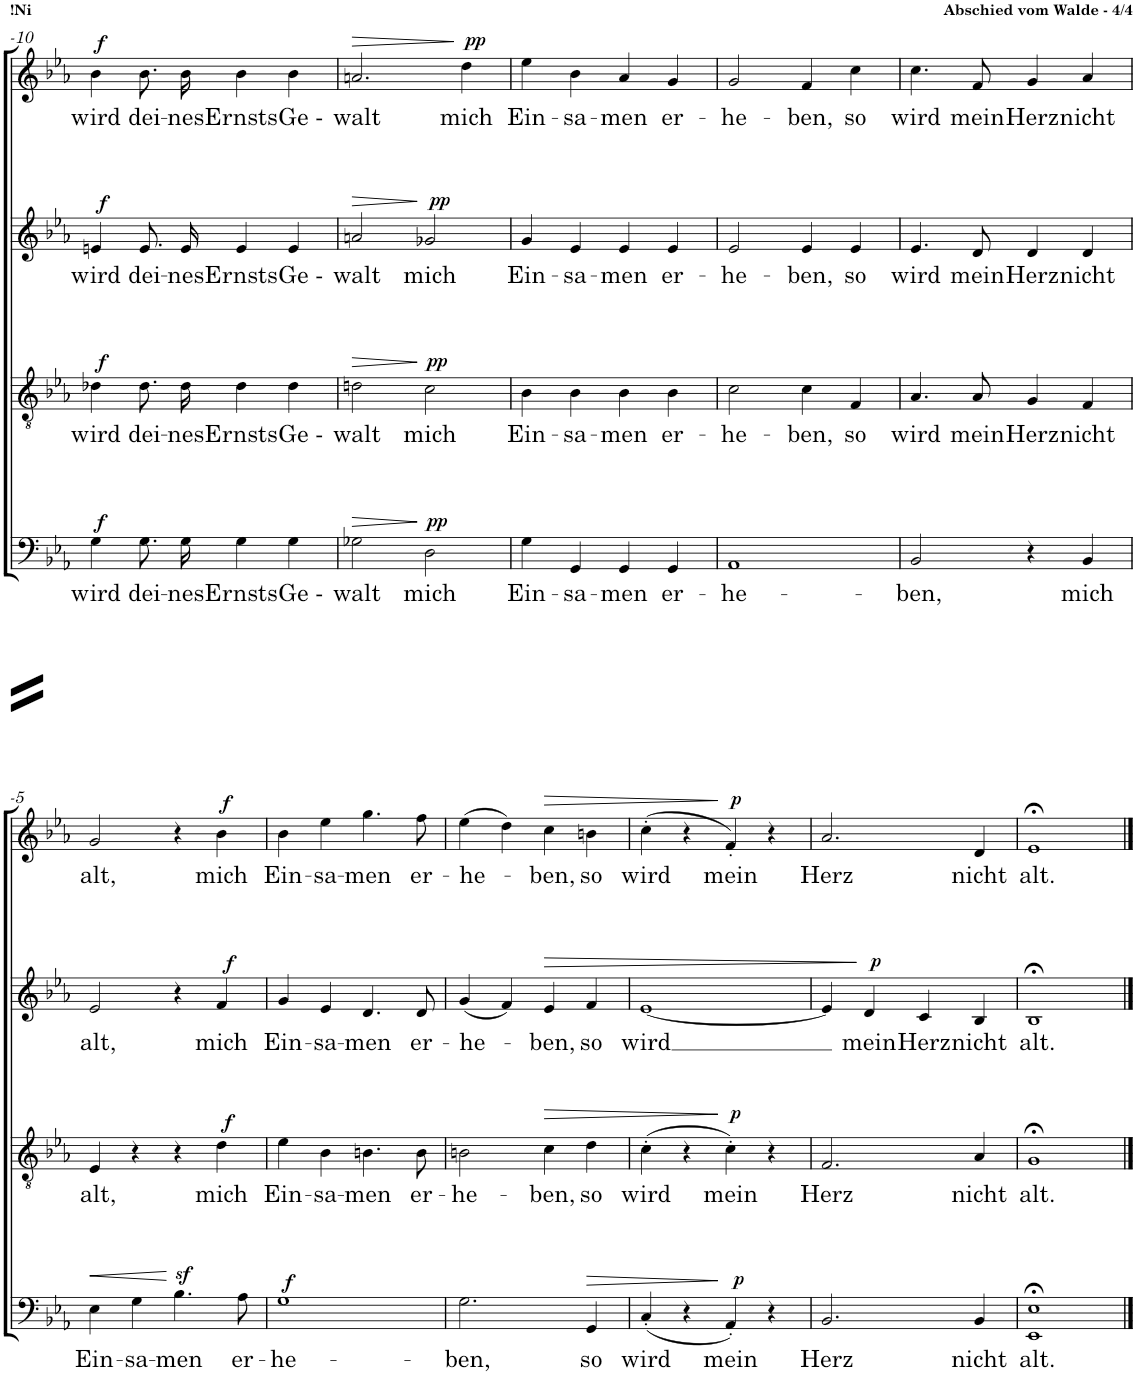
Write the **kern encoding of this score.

**kern	**text	**dynam	**kern	**text	**dynam	**kern	**text	**dynam	**kern	**text	**dynam
*part4	*part4	*part4	*part3	*part3	*part3	*part2	*part2	*part2	*part1	*part1	*part1
*staff4	*staff4	*staff4	*staff3	*staff3	*staff3	*staff2	*staff2	*staff2	*staff1	*staff1	*staff1
*I"Bass	*	*	*I"Tenor	*	*	*I"Alt	*	*	*I"Sopran	*	*
!!LO:PB:g=z
*clefF4	*	*	*clefGv2	*	*	*clefG2	*	*	*clefG2	*	*
*k[b-e-a-]	*	*	*k[b-e-a-]	*	*	*k[b-e-a-]	*	*	*k[b-e-a-]	*	*
*M4/4	*	*	*M4/4	*	*	*M4/4	*	*	*M4/4	*	*
=10-	=10-	=10-	=10-	=10-	=10-	=10-	=10-	=10-	=10-	=10-	=10-
!	!LO:LY:b	!LO:DY:a	!	!LO:LY:b	!LO:DY:a	!	!LO:LY:b	!LO:DY:a	!	!LO:LY:b	!LO:DY:a
4G\	wird	f	4d-X\	wird	f	4en/	wird	f	4b-\	wird	f
!	!LO:LY:b	!	!	!LO:LY:b	!	!	!LO:LY:b	!	!	!LO:LY:b	!
8.G\L	dei-	.	8.d-\L	dei-	.	8.e/L	dei-	.	8.b-\L	dei-	.
!	!LO:LY:b	!	!	!LO:LY:b	!	!	!LO:LY:b	!	!	!LO:LY:b	!
16G\Jk	nes	.	16d-\Jk	nes	.	16e/Jk	nes	.	16b-\Jk	nes	.
!	!LO:LY:b	!	!	!LO:LY:b	!	!	!LO:LY:b	!	!	!LO:LY:b	!
4G\	Ernsts	.	4d-\	Ernsts	.	4e/	Ernsts	.	4b-\	Ernsts	.
!	!LO:LY:b	!	!	!LO:LY:b	!	!	!LO:LY:b	!	!	!LO:LY:b	!
4G\	Ge -	.	4d-\	Ge -	.	4e/	Ge -	.	4b-\	Ge -	.
=9-	=9-	=9-	=9-	=9-	=9-	=9-	=9-	=9-	=9-	=9-	=9-
!	!LO:LY:b	!LO:HP:b	!	!LO:LY:b	!LO:HP:b	!	!LO:LY:b	!LO:HP:b	!	!LO:LY:b	!LO:HP:b
2G-X\	walt	>	2dn\	walt	>	2an/	walt	>	2.an/	walt	>
!	!LO:LY:b	!LO:DY:n=1:a	!	!LO:LY:b	!LO:DY:n=1:a	!	!LO:LY:b	!LO:DY:n=1:a	!	!	!
2D\	mich	] pp	2c\	mich	] pp	2g-X/	mich	] pp	.	.	.
!	!	!	!	!	!	!	!	!	!	!LO:LY:b	!LO:DY:n=1:a
.	.	.	.	.	.	.	.	.	4dd\	mich	] pp
=8-	=8-	=8-	=8-	=8-	=8-	=8-	=8-	=8-	=8-	=8-	=8-
!	!LO:LY:b	!	!	!LO:LY:b	!	!	!LO:LY:b	!	!	!LO:LY:b	!
4G\	Ein-	.	4B-\	Ein-	.	4g/	Ein-	.	4ee-\	Ein-	.
!	!LO:LY:b	!	!	!LO:LY:b	!	!	!LO:LY:b	!	!	!LO:LY:b	!
4GG/	sa-	.	4B-\	sa-	.	4e-/	sa-	.	4b-\	sa-	.
!	!LO:LY:b	!	!	!LO:LY:b	!	!	!LO:LY:b	!	!	!LO:LY:b	!
4GG/	men	.	4B-\	men	.	4e-/	men	.	4a-/	men	.
!	!LO:LY:b	!	!	!LO:LY:b	!	!	!LO:LY:b	!	!	!LO:LY:b	!
4GG/	er-	.	4B-\	er-	.	4e-/	er-	.	4g/	er-	.
=7-	=7-	=7-	=7-	=7-	=7-	=7-	=7-	=7-	=7-	=7-	=7-
!	!LO:LY:b	!	!	!LO:LY:b	!	!	!LO:LY:b	!	!	!LO:LY:b	!
1AA-	he-	.	2c\	he-	.	2e-/	he-	.	2g/	he-	.
!	!	!	!	!LO:LY:b	!	!	!LO:LY:b	!	!	!LO:LY:b	!
.	.	.	4c\	ben,	.	4e-/	ben,	.	4f/	ben,	.
!	!	!	!	!LO:LY:b	!	!	!LO:LY:b	!	!	!LO:LY:b	!
.	.	.	4F/	so	.	4e-/	so	.	4cc\	so	.
=6-	=6-	=6-	=6-	=6-	=6-	=6-	=6-	=6-	=6-	=6-	=6-
!	!LO:LY:b	!	!	!LO:LY:b	!	!	!LO:LY:b	!	!	!LO:LY:b	!
2BB-/	ben,	.	4.A-/	wird	.	4.e-/	wird	.	4.cc\	wird	.
!	!	!	!	!LO:LY:b	!	!	!LO:LY:b	!	!	!LO:LY:b	!
.	.	.	8A-/	mein	.	8d/	mein	.	8f/	mein	.
!	!	!	!	!LO:LY:b	!	!	!LO:LY:b	!	!	!LO:LY:b	!
4r	.	.	4G/	Herz	.	4d/	Herz	.	4g/	Herz	.
!	!LO:LY:b	!	!	!LO:LY:b	!	!	!LO:LY:b	!	!	!LO:LY:b	!
4BB-/	mich	.	4F/	nicht	.	4d/	nicht	.	4a-/	nicht	.
!!LO:LB:g=z
=5-	=5-	=5-	=5-	=5-	=5-	=5-	=5-	=5-	=5-	=5-	=5-
!	!LO:LY:b	!LO:HP:b	!	!LO:LY:b	!	!	!LO:LY:b	!	!	!LO:LY:b	!
4E-\	Ein-	<	4E-/	alt,	.	2e-/	alt,	.	2g/	alt,	.
!	!LO:LY:b	!	!	!	!	!	!	!	!	!	!
4G\	sa-	.	4r	.	.	.	.	.	.	.	.
!	!LO:LY:b	!	!	!	!	!	!	!	!	!	!
4.B-z>\	men	[	4r	.	.	4r	.	.	4r	.	.
!	!	!	!	!LO:LY:b	!LO:DY:a	!	!LO:LY:b	!LO:DY:a	!	!LO:LY:b	!LO:DY:a
.	.	.	4d\	mich	f	4f/	mich	f	4b-\	mich	f
!	!LO:LY:b	!	!	!	!	!	!	!	!	!	!
8A-\	er-	.	.	.	.	.	.	.	.	.	.
=4-	=4-	=4-	=4-	=4-	=4-	=4-	=4-	=4-	=4-	=4-	=4-
!	!LO:LY:b	!LO:DY:a	!	!LO:LY:b	!	!	!LO:LY:b	!	!	!LO:LY:b	!
1G	he-	f	4e-\	Ein-	.	4g/	Ein-	.	4b-\	Ein-	.
!	!	!	!	!LO:LY:b	!	!	!LO:LY:b	!	!	!LO:LY:b	!
.	.	.	4B-\	sa-	.	4e-/	sa-	.	4ee-\	sa-	.
!	!	!	!	!LO:LY:b	!	!	!LO:LY:b	!	!	!LO:LY:b	!
.	.	.	4.Bn\	men	.	4.d/	men	.	4.gg\	men	.
!	!	!	!	!LO:LY:b	!	!	!LO:LY:b	!	!	!LO:LY:b	!
.	.	.	8B\	er-	.	8d/	er-	.	8ff\	er-	.
=3-	=3-	=3-	=3-	=3-	=3-	=3-	=3-	=3-	=3-	=3-	=3-
!	!LO:LY:b	!	!	!LO:LY:b	!	!	!LO:LY:b	!	!	!LO:LY:b	!
2.G\	ben,	.	2Bn\	he-	.	(4g/	he-	.	(4ee-\	he-	.
.	.	.	.	.	.	4f/)	.	.	4dd\)	.	.
!	!	!	!	!LO:LY:b	!LO:HP:b	!	!LO:LY:b	!LO:HP:b	!	!LO:LY:b	!LO:HP:b
.	.	.	4c\	ben,	>	4e-/	ben,	>	4cc\	ben,	>
!	!LO:LY:b	!LO:HP:b	!	!LO:LY:b	!	!	!LO:LY:b	!	!	!LO:LY:b	!
4GG/	so	>	4d\	so	.	4f/	so	.	4bn\	so	.
=2-	=2-	=2-	=2-	=2-	=2-	=2-	=2-	=2-	=2-	=2-	=2-
!	!LO:LY:b	!	!	!LO:LY:b	!	!	!LO:LY:b	!	!	!LO:LY:b	!
(4C'/	wird	.	(4c'\	wird	.	[1e-	wird	.	(4cc'\	wird	.
4r	.	.	4r	.	.	.	.	.	4r	.	.
!	!LO:LY:b	!LO:DY:n=1:a	!	!LO:LY:b	!LO:DY:n=1:a	!	!	!	!	!LO:LY:b	!LO:DY:n=1:a
4AA-'/)	mein	] p	4c'\)	mein	] p	.	.	.	4f'/)	mein	] p
4r	.	.	4r	.	.	.	.	.	4r	.	.
=1-	=1-	=1-	=1-	=1-	=1-	=1-	=1-	=1-	=1-	=1-	=1-
!	!LO:LY:b	!	!	!LO:LY:b	!	!	!	!	!	!LO:LY:b	!
2.BB-/	Herz	.	2.F/	Herz	.	4e-/]	.	.	2.a-/	Herz	.
!	!	!	!	!	!	!	!LO:LY:b	!LO:DY:n=1:a	!	!	!
.	.	.	.	.	.	4d/	mein	] p	.	.	.
!	!	!	!	!	!	!	!LO:LY:b	!	!	!	!
.	.	.	.	.	.	4c/	Herz	.	.	.	.
!	!LO:LY:b	!	!	!LO:LY:b	!	!	!LO:LY:b	!	!	!LO:LY:b	!
4BB-/	nicht	.	4A-/	nicht	.	4B-/	nicht	.	4d/	nicht	.
=	=	=	=	=	=	=	=	=	=	=	=
!	!LO:LY:b	!	!	!LO:LY:b	!	!	!LO:LY:b	!	!	!LO:LY:b	!
1EE-;< 1E-;<	alt.	.	1G;<	alt.	.	1B-;<	alt.	.	1e-;<	alt.	.
==	==	==	==	==	==	==	==	==	==	==	==
*-	*-	*-	*-	*-	*-	*-	*-	*-	*-	*-	*-
